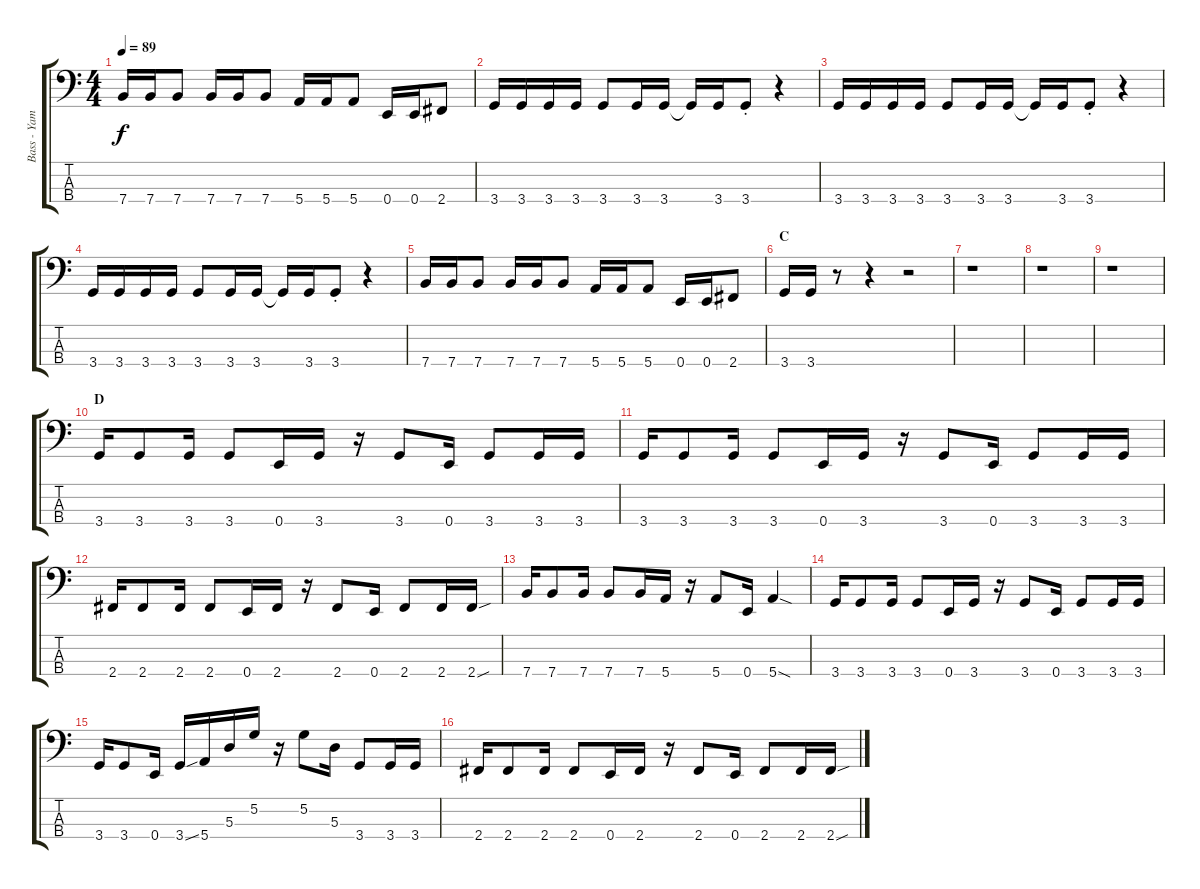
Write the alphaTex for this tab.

\track ("Bass - Yamada" "Bass - Yam") {instrument electricbasspick}
\staff {score tabs}
\tuning (G2 D2 A1 E1) {hide}
\ts (4 4)
\tempo 89
\clef f4
\ks c
7.4.16{dy f} 7.4.16 7.4.8 7.4.16 7.4.16 7.4.8 5.4.16 5.4.16 5.4.8 0.4.16 0.4.16 2.4.8 |
3.4.16 3.4.16 3.4.16 3.4.16 3.4.8 3.4.16 3.4.16 3.4{t}.16 3.4.16 3.4{st}.8 r.4 |
3.4.16 3.4.16 3.4.16 3.4.16 3.4.8 3.4.16 3.4.16 3.4{t}.16 3.4.16 3.4{st}.8 r.4 |
3.4.16 3.4.16 3.4.16 3.4.16 3.4.8 3.4.16 3.4.16 3.4{t}.16 3.4.16 3.4{st}.8 r.4 |
7.4.16 7.4.16 7.4.8 7.4.16 7.4.16 7.4.8 5.4.16 5.4.16 5.4.8 0.4.16 0.4.16 2.4.8 |
\section ("" "C")
3.4.16 3.4.16 r.8 r.4 r.2 |
r.1 |
r.1 |
r.1 |
\section ("" "D")
3.4.16 3.4.8 3.4.16 3.4.8 0.4.16 3.4.16 r.16 3.4.8 0.4.16 3.4.8 3.4.16 3.4.16 |
3.4.16 3.4.8 3.4.16 3.4.8 0.4.16 3.4.16 r.16 3.4.8 0.4.16 3.4.8 3.4.16 3.4.16 |
2.4.16 2.4.8 2.4.16 2.4.8 0.4.16 2.4.16 r.16 2.4.8 0.4.16 2.4.8 2.4.16 2.4{sou}.16 |
7.4.16 7.4.8 7.4.16 7.4.8 7.4.16 5.4.16 r.16 5.4.8 0.4.16 5.4{sod}.4 |
3.4.16 3.4.8 3.4.16 3.4.8 0.4.16 3.4.16 r.16 3.4.8 0.4.16 3.4.8 3.4.16 3.4.16 |
3.4.16 3.4.8 0.4.16 3.4{ss}.16 5.4.16 5.3.16 5.2.16 r.16 5.2.8 5.3.16 3.4.8 3.4.16 3.4.16 |
2.4.16 2.4.8 2.4.16 2.4.8 0.4.16 2.4.16 r.16 2.4.8 0.4.16 2.4.8 2.4.16 2.4{sou}.16
